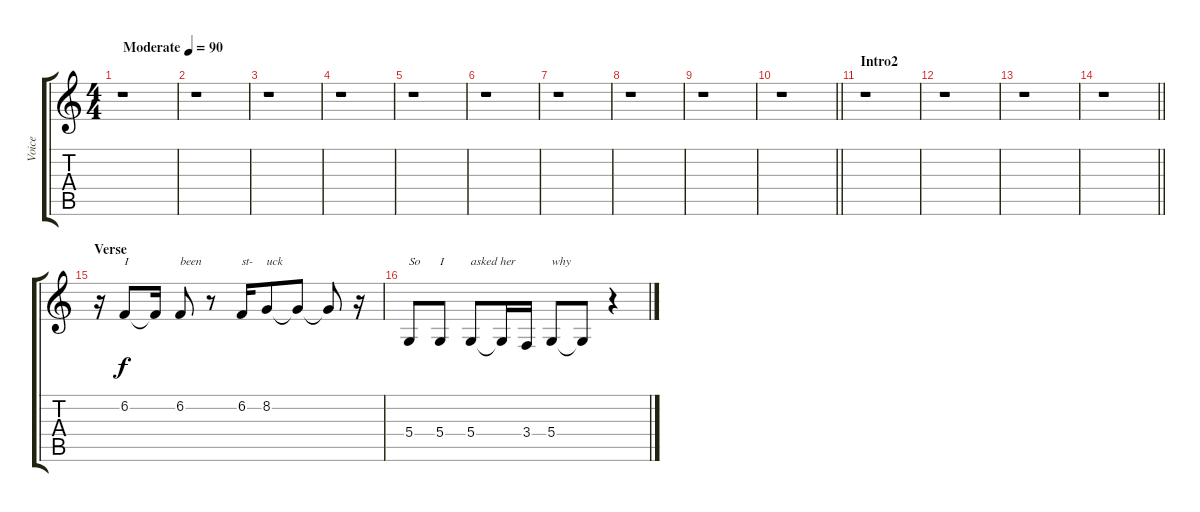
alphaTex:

\track ("Voice" "Voice") {instrument baritonesax}
\staff {score tabs}
\tuning (E4 B3 G3 D3 A2 E2) {hide}
\ts (4 4)
\tempo (90 "Moderate")
\clef g2
\ks c
r.1{dy f instrument baritonesax} |
r.1 |
r.1 |
r.1 |
r.1 |
r.1 |
r.1 |
r.1 |
r.1 |
\barLineRight lightlight
r.1 |
\section ("" "Intro2")
r.1 |
r.1 |
r.1 |
\barLineRight lightlight
r.1 |
\section ("" "Verse")
r.16 6.2.8{txt "I"} 6.2{t}.16 6.2.8{txt "been"} r.8 6.2.16{txt "st-"} 8.2.8{txt "uck"} 8.2{t}.8 8.2{t}.8 r.16 |
5.4.8{txt "So"} 5.4.8{txt "I"} 5.4.8{txt "asked her"} 5.4{t}.16 3.4.16 5.4.8{txt "why"} 5.4{t}.8 r.4
